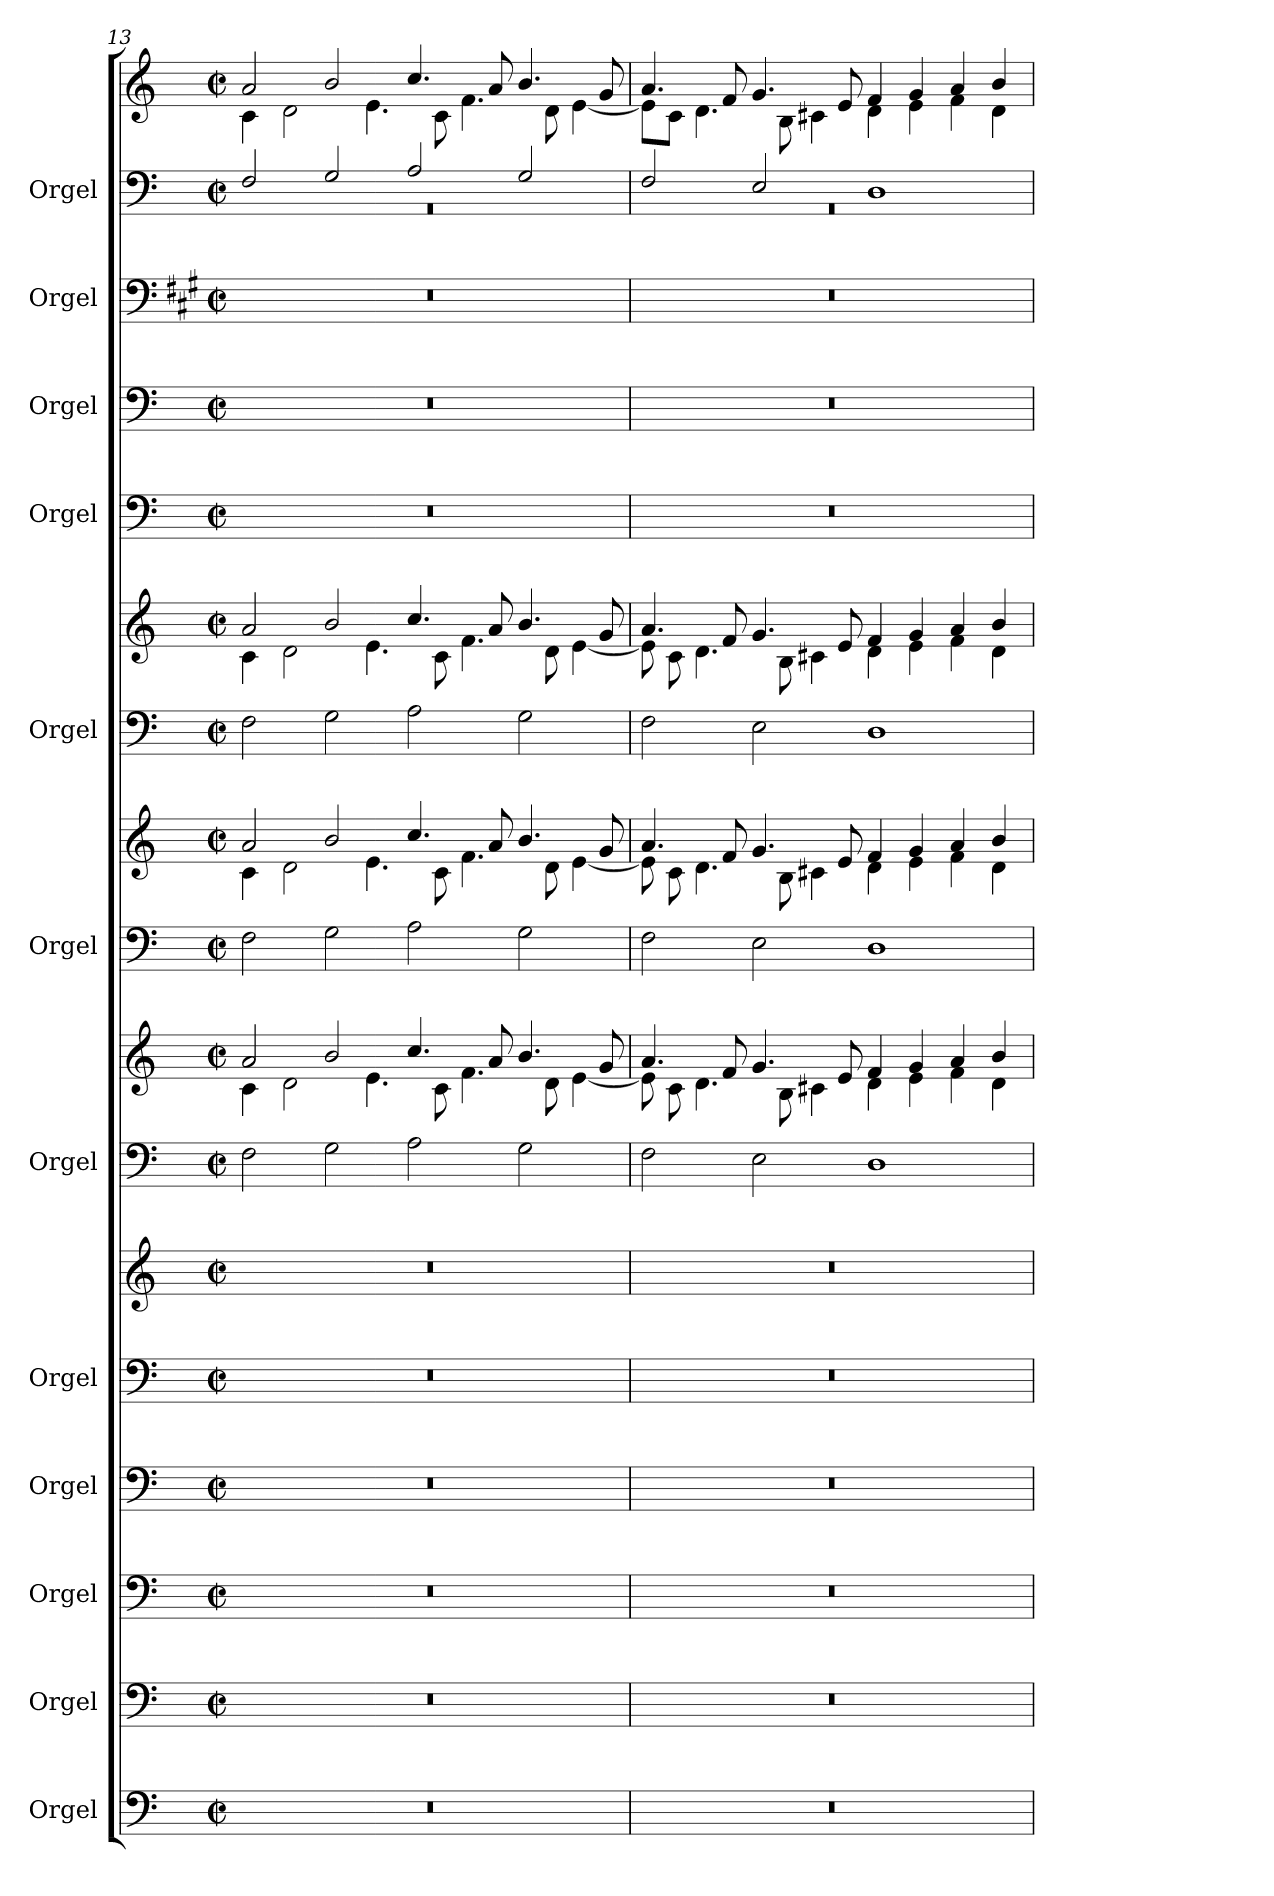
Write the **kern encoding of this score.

**kern	**kern	**kern	**kern	**kern	**kern	**kern	**kern	**kern	**kern	**kern	**kern	**kern	**kern	**kern	**kern	**kern
*part12	*part11	*part10	*part9	*part8	*part8	*part7	*part7	*part6	*part6	*part5	*part5	*part4	*part3	*part2	*part1	*part1
*staff17	*staff16	*staff15	*staff14	*staff13	*staff12	*staff11	*staff10	*staff9	*staff8	*staff7	*staff6	*staff5	*staff4	*staff3	*staff2	*staff1
*I"Orgel	*I"Orgel	*I"Orgel	*I"Orgel	*I"Orgel	*	*I"Orgel	*	*I"Orgel	*	*I"Orgel	*	*I"Orgel	*I"Orgel	*I"Orgel	*I"Orgel	*
*I'Org.	*I'Org.	*I'Org.	*I'Org.	*I'Org.	*	*I'Org.	*	*I'Org.	*	*I'Org.	*	*I'Org.	*I'Org.	*I'Org.	*	*
!!LO:LB:g=z
*clefF4	*clefF4	*clefF4	*clefF4	*clefF4	*clefG2	*clefF4	*clefG2	*clefF4	*clefG2	*clefF4	*clefG2	*clefF4	*clefF4	*clefF4	*clefF4	*clefG2
*	*	*	*	*	*	*	*	*	*	*	*	*	*	*ITrd5c9	*	*
*k[]	*k[]	*k[]	*k[]	*k[]	*k[]	*k[]	*k[]	*k[]	*k[]	*k[]	*k[]	*k[]	*k[]	*k[]	*k[]	*k[]
*M4/2	*M4/2	*M4/2	*M4/2	*M4/2	*M4/2	*M4/2	*M4/2	*M4/2	*M4/2	*M4/2	*M4/2	*M4/2	*M4/2	*M4/2	*M4/2	*M4/2
*met(c|)	*met(c|)	*met(c|)	*met(c|)	*met(c|)	*met(c|)	*met(c|)	*met(c|)	*met(c|)	*met(c|)	*met(c|)	*met(c|)	*met(c|)	*met(c|)	*met(c|)	*met(c|)	*met(c|)
=13	=13	=13	=13	=13	=13	=13	=13	=13	=13	=13	=13	=13	=13	=13	=13	=13
*	*	*	*	*	*	*	*^	*	*^	*	*^	*	*	*	*^	*^
0r	0r	0r	0r	0r	0r	2F\	2a/	4c\	2F\	2a/	4c\	2F\	2a/	4c\	0r	0r	0r	2F/	0r	2a/	4c\
.	.	.	.	.	.	.	.	2d\	.	.	2d\	.	.	2d\	.	.	.	.	.	.	2d\
.	.	.	.	.	.	2G\	2b/	.	2G\	2b/	.	2G\	2b/	.	.	.	.	2G/	.	2b/	.
.	.	.	.	.	.	.	.	4.e\	.	.	4.e\	.	.	4.e\	.	.	.	.	.	.	4.e\
.	.	.	.	.	.	2A\	4.cc/	.	2A\	4.cc/	.	2A\	4.cc/	.	.	.	.	2A/	.	4.cc/	.
.	.	.	.	.	.	.	.	8c\	.	.	8c\	.	.	8c\	.	.	.	.	.	.	8c\
.	.	.	.	.	.	.	.	4.f\	.	.	4.f\	.	.	4.f\	.	.	.	.	.	.	4.f\
.	.	.	.	.	.	.	8a/	.	.	8a/	.	.	8a/	.	.	.	.	.	.	8a/	.
.	.	.	.	.	.	2G\	4.b/	.	2G\	4.b/	.	2G\	4.b/	.	.	.	.	2G/	.	4.b/	.
.	.	.	.	.	.	.	.	8d\	.	.	8d\	.	.	8d\	.	.	.	.	.	.	8d\
.	.	.	.	.	.	.	.	[4e\	.	.	[4e\	.	.	[4e\	.	.	.	.	.	.	[4e\
.	.	.	.	.	.	.	8g/	.	.	8g/	.	.	8g/	.	.	.	.	.	.	8g/	.
=14	=14	=14	=14	=14	=14	=14	=14	=14	=14	=14	=14	=14	=14	=14	=14	=14	=14	=14	=14	=14	=14
0r	0r	0r	0r	0r	0r	2F\	4.a/	8e\]	2F\	4.a/	8e\]	2F\	4.a/	8e\]	0r	0r	0r	2F/	0r	4.a/	8e\L]
.	.	.	.	.	.	.	.	8c\	.	.	8c\	.	.	8c\	.	.	.	.	.	.	8c\J
.	.	.	.	.	.	.	.	4.d\	.	.	4.d\	.	.	4.d\	.	.	.	.	.	.	4.d\
.	.	.	.	.	.	.	8f/	.	.	8f/	.	.	8f/	.	.	.	.	.	.	8f/	.
.	.	.	.	.	.	2E\	4.g/	.	2E\	4.g/	.	2E\	4.g/	.	.	.	.	2E/	.	4.g/	.
.	.	.	.	.	.	.	.	8B\	.	.	8B\	.	.	8B\	.	.	.	.	.	.	8B\
.	.	.	.	.	.	.	.	4c#X\	.	.	4c#X\	.	.	4c#X\	.	.	.	.	.	.	4c#X\
.	.	.	.	.	.	.	8e/	.	.	8e/	.	.	8e/	.	.	.	.	.	.	8e/	.
.	.	.	.	.	.	1D	4f/	4d\	1D	4f/	4d\	1D	4f/	4d\	.	.	.	1D	.	4f/	4d\
.	.	.	.	.	.	.	4g/	4e\	.	4g/	4e\	.	4g/	4e\	.	.	.	.	.	4g/	4e\
.	.	.	.	.	.	.	4a/	4f\	.	4a/	4f\	.	4a/	4f\	.	.	.	.	.	4a/	4f\
.	.	.	.	.	.	.	4b/	4d\	.	4b/	4d\	.	4b/	4d\	.	.	.	.	.	4b/	4d\
*	*	*	*	*	*	*	*	*	*	*	*	*	*	*	*	*	*	*v	*v	*	*
*	*	*	*	*	*	*	*v	*v	*	*v	*v	*	*v	*v	*	*	*	*	*v	*v
=	=	=	=	=	=	=	=	=	=	=	=	=	=	=	=	=
*-	*-	*-	*-	*-	*-	*-	*-	*-	*-	*-	*-	*-	*-	*-	*-	*-
